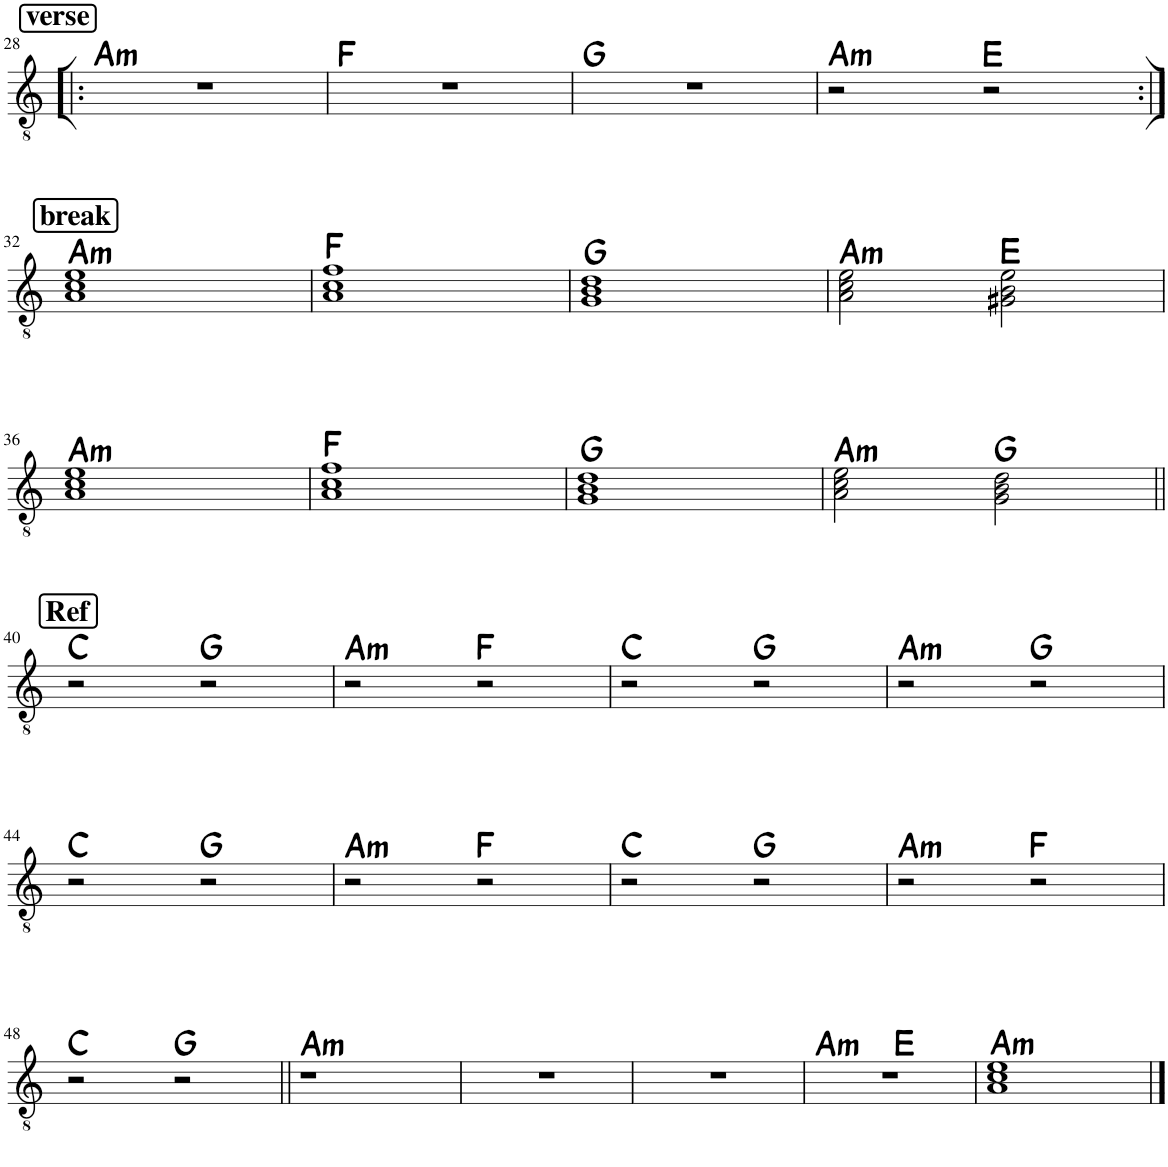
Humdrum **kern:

**kern	**harte
*part1	*part1
*staff1	*
*I"Classical Guitar	*
*I'Guit.	*
!!LO:PB:g=z
*clefGv2	*
*k[]	*
*M4/4	*
!!LO:REH:place=s1:a:B:rj:fs=14:t=verse
=28!|:	=28!|:
!	!LO:H:kt=m
1r	A:min
=29	=29
1r	F:maj
=30	=30
1r	G:maj
=31	=31
!	!LO:H:kt=m
2r	A:min
2r	E:maj
!!LO:LB:g=z
!!LO:REH:place=s1:a:B:rj:fs=14:t=break
=32:|!	=32:|!
!	!LO:H:kt=m
1A 1c 1e	A:min
=33	=33
1A 1c 1f	F:maj
=34	=34
1G 1B 1d	G:maj
=35	=35
!	!LO:H:kt=m
2A\ 2c\ 2e\	A:min
2G#X\ 2B\ 2e\	E:maj
!!LO:LB:g=z
=36	=36
!	!LO:H:kt=m
1A 1c 1e	A:min
=37	=37
1A 1c 1f	F:maj
=38	=38
1G 1B 1d	G:maj
=39	=39
!	!LO:H:kt=m
2A\ 2c\ 2e\	A:min
2G\ 2B\ 2d\	G:maj
!!LO:LB:g=z
!!LO:REH:place=s1:a:B:rj:fs=14:t=Ref
=40||	=40||
2r	C:maj
2r	G:maj
=41	=41
!	!LO:H:kt=m
2r	A:min
2r	F:maj
=42	=42
2r	C:maj
2r	G:maj
=43	=43
!	!LO:H:kt=m
2r	A:min
2r	G:maj
!!LO:LB:g=z
=44	=44
2r	C:maj
2r	G:maj
=45	=45
!	!LO:H:kt=m
2r	A:min
2r	F:maj
=46	=46
2r	C:maj
2r	G:maj
=47	=47
!	!LO:H:kt=m
2r	A:min
2r	F:maj
!!LO:LB:g=z
=48	=48
2r	C:maj
2r	G:maj
=49||	=49||
!	!LO:H:kt=m
1r	A:min
=50	=50
1r	.
=51	=51
1r	.
=52	=52
!	!LO:H:kt=m
*^	*
1r	2ryy	A:min
.	2ryy	E:maj
=53	=53	=53
!	!	!LO:H:kt=m
*v	*v	*
1A 1c 1e	A:min
==	==
*-	*-
